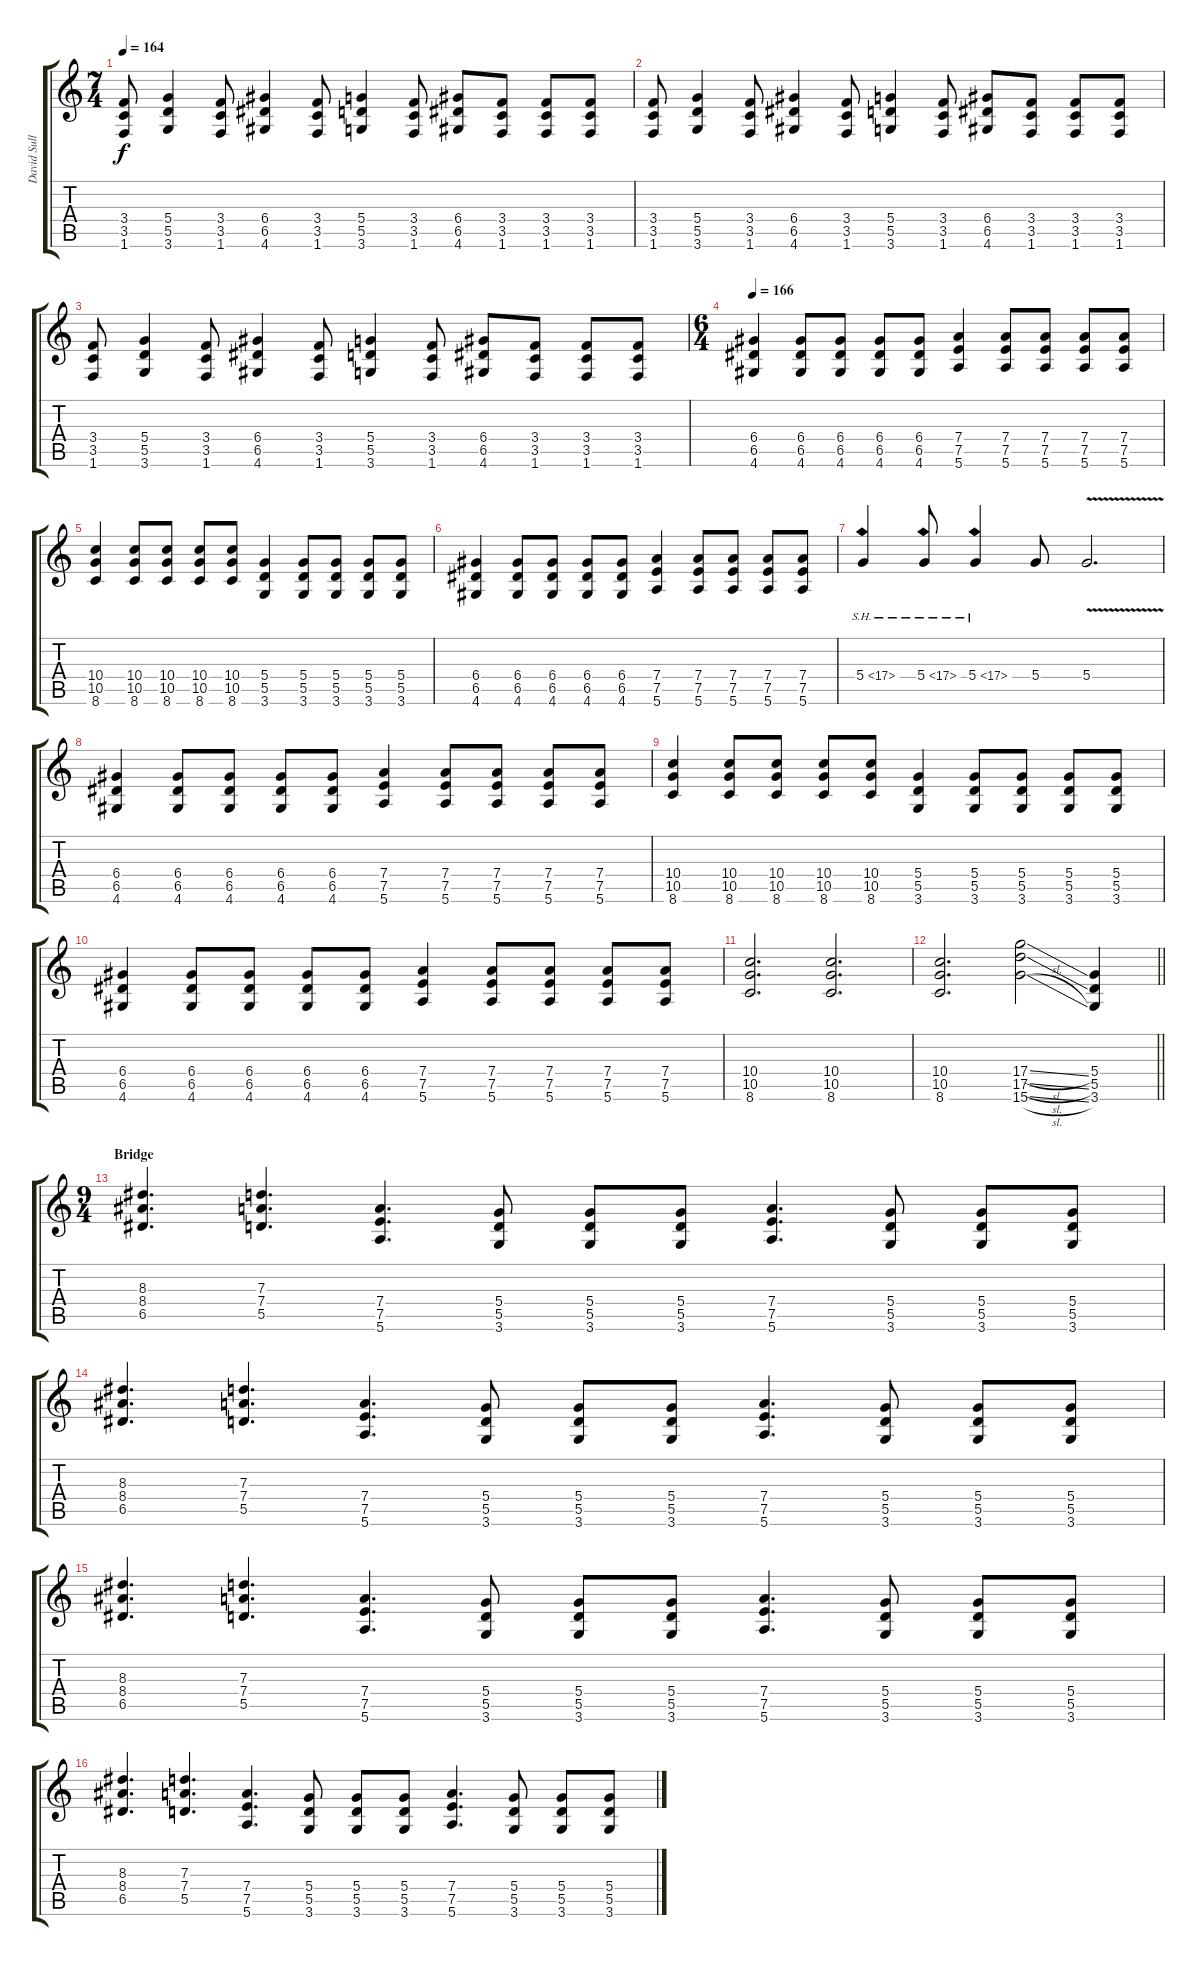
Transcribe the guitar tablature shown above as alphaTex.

\track ("David Sullivan" "David Sull") {instrument overdrivenguitar}
\staff {score tabs}
\tuning (E4 B3 G3 D3 A2 E2) {hide}
\ts (7 4)
\tempo 164
\clef g2
\ks c
(3.4 3.5 1.6).8{dy f} (5.4 5.5 3.6).4 (3.4 3.5 1.6).8 (6.4 6.5 4.6).4 (3.4 3.5 1.6).8 (5.4 5.5 3.6).4 (3.4 3.5 1.6).8 (6.4 6.5 4.6).8 (3.4 3.5 1.6).8 (3.4 3.5 1.6).8 (3.4 3.5 1.6).8 |
(3.4 3.5 1.6).8 (5.4 5.5 3.6).4 (3.4 3.5 1.6).8 (6.4 6.5 4.6).4 (3.4 3.5 1.6).8 (5.4 5.5 3.6).4 (3.4 3.5 1.6).8 (6.4 6.5 4.6).8 (3.4 3.5 1.6).8 (3.4 3.5 1.6).8 (3.4 3.5 1.6).8 |
(3.4 3.5 1.6).8 (5.4 5.5 3.6).4 (3.4 3.5 1.6).8 (6.4 6.5 4.6).4 (3.4 3.5 1.6).8 (5.4 5.5 3.6).4 (3.4 3.5 1.6).8 (6.4 6.5 4.6).8 (3.4 3.5 1.6).8 (3.4 3.5 1.6).8 (3.4 3.5 1.6).8 |
\ts (6 4)
\tempo 166
(6.4 6.5 4.6).4 (6.4 6.5 4.6).8 (6.4 6.5 4.6).8 (6.4 6.5 4.6).8 (6.4 6.5 4.6).8 (7.4 7.5 5.6).4 (7.4 7.5 5.6).8 (7.4 7.5 5.6).8 (7.4 7.5 5.6).8 (7.4 7.5 5.6).8 |
(10.4 10.5 8.6).4 (10.4 10.5 8.6).8 (10.4 10.5 8.6).8 (10.4 10.5 8.6).8 (10.4 10.5 8.6).8 (5.4 5.5 3.6).4 (5.4 5.5 3.6).8 (5.4 5.5 3.6).8 (5.4 5.5 3.6).8 (5.4 5.5 3.6).8 |
(6.4 6.5 4.6).4 (6.4 6.5 4.6).8 (6.4 6.5 4.6).8 (6.4 6.5 4.6).8 (6.4 6.5 4.6).8 (7.4 7.5 5.6).4 (7.4 7.5 5.6).8 (7.4 7.5 5.6).8 (7.4 7.5 5.6).8 (7.4 7.5 5.6).8 |
5.4{sh 12}.4 5.4{sh 12}.8 5.4{sh 12}.4 5.4.8 5.4{v}.2{d} |
(6.4 6.5 4.6).4 (6.4 6.5 4.6).8 (6.4 6.5 4.6).8 (6.4 6.5 4.6).8 (6.4 6.5 4.6).8 (7.4 7.5 5.6).4 (7.4 7.5 5.6).8 (7.4 7.5 5.6).8 (7.4 7.5 5.6).8 (7.4 7.5 5.6).8 |
(10.4 10.5 8.6).4 (10.4 10.5 8.6).8 (10.4 10.5 8.6).8 (10.4 10.5 8.6).8 (10.4 10.5 8.6).8 (5.4 5.5 3.6).4 (5.4 5.5 3.6).8 (5.4 5.5 3.6).8 (5.4 5.5 3.6).8 (5.4 5.5 3.6).8 |
(6.4 6.5 4.6).4 (6.4 6.5 4.6).8 (6.4 6.5 4.6).8 (6.4 6.5 4.6).8 (6.4 6.5 4.6).8 (7.4 7.5 5.6).4 (7.4 7.5 5.6).8 (7.4 7.5 5.6).8 (7.4 7.5 5.6).8 (7.4 7.5 5.6).8 |
(10.4 10.5 8.6).2{d} (10.4 10.5 8.6).2{d} |
\barLineRight lightlight
(10.4 10.5 8.6).2{d} (17.4{sl} 17.5{sl} 15.6{sl}).2 (5.4 5.5 3.6).4 |
\ts (9 4)
\section ("" "Bridge")
(8.3 8.4 6.5).4{d} (7.3 7.4 5.5).4{d} (7.4 7.5 5.6).4{d} (5.4 5.5 3.6).8 (5.4 5.5 3.6).8 (5.4 5.5 3.6).8 (7.4 7.5 5.6).4{d} (5.4 5.5 3.6).8 (5.4 5.5 3.6).8 (5.4 5.5 3.6).8 |
(8.3 8.4 6.5).4{d} (7.3 7.4 5.5).4{d} (7.4 7.5 5.6).4{d} (5.4 5.5 3.6).8 (5.4 5.5 3.6).8 (5.4 5.5 3.6).8 (7.4 7.5 5.6).4{d} (5.4 5.5 3.6).8 (5.4 5.5 3.6).8 (5.4 5.5 3.6).8 |
(8.3 8.4 6.5).4{d} (7.3 7.4 5.5).4{d} (7.4 7.5 5.6).4{d} (5.4 5.5 3.6).8 (5.4 5.5 3.6).8 (5.4 5.5 3.6).8 (7.4 7.5 5.6).4{d} (5.4 5.5 3.6).8 (5.4 5.5 3.6).8 (5.4 5.5 3.6).8 |
(8.3 8.4 6.5).4{d} (7.3 7.4 5.5).4{d} (7.4 7.5 5.6).4{d} (5.4 5.5 3.6).8 (5.4 5.5 3.6).8 (5.4 5.5 3.6).8 (7.4 7.5 5.6).4{d} (5.4 5.5 3.6).8 (5.4 5.5 3.6).8 (5.4 5.5 3.6).8
